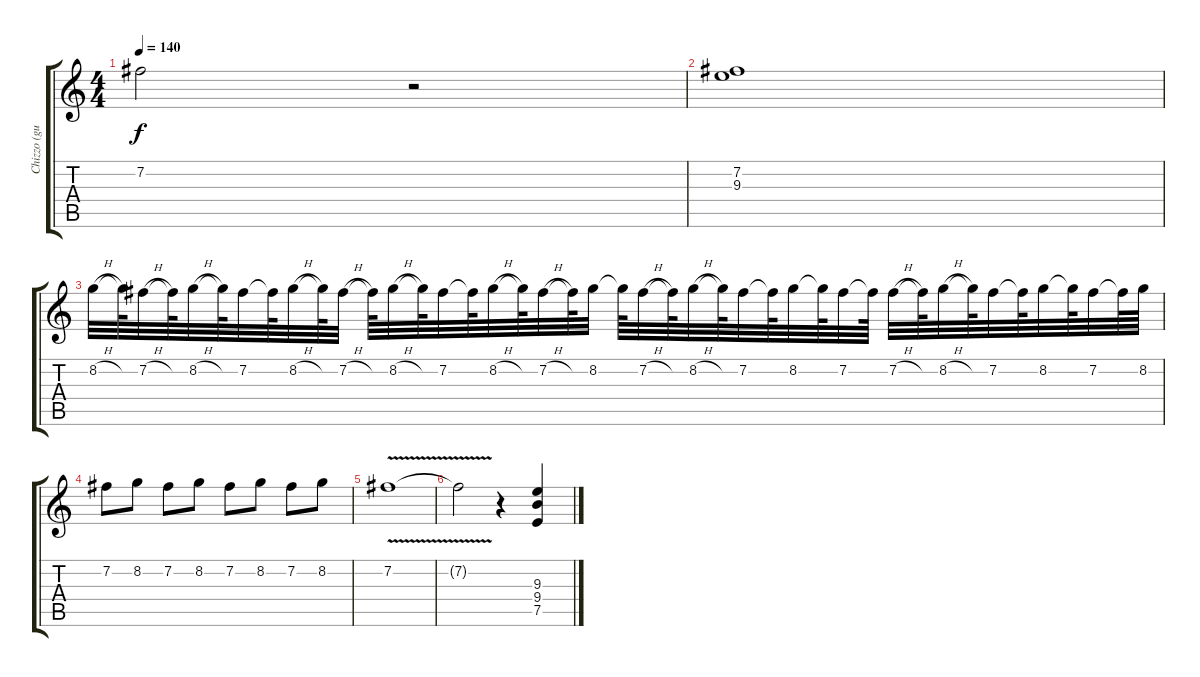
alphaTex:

\track ("Chizzo (guitarra)" "Chizzo (gu") {instrument overdrivenguitar}
\staff {score tabs}
\tuning (E4 B3 G3 D3 A2 E2) {hide}
\ts (4 4)
\tempo 140
\clef g2
\ks c
7.2{t}.2{dy f} r.2 |
(7.2 9.3).1 |
8.2{h}.32 8.2{t}.64 7.2{h}.32 7.2{t}.64 8.2{h}.32 8.2{t}.64 7.2.32 7.2{t}.64 8.2{h}.32 8.2{t}.64 7.2{h}.32 7.2{t}.64 8.2{h}.32 8.2{t}.64 7.2.32 7.2{t}.64 8.2{h}.32 8.2{t}.64 7.2{h}.32 7.2{t}.64 8.2.32 8.2{t}.64 7.2{h}.32 7.2{t}.64 8.2{h}.32 8.2{t}.64 7.2.32 7.2{t}.64 8.2.32 8.2{t}.64 7.2.32 7.2{t}.64 7.2{h}.32 7.2{t}.64 8.2{h}.32 8.2{t}.64 7.2.32 7.2{t}.64 8.2.32 8.2{t}.64 7.2.32 7.2{t}.64 8.2.64 |
7.2.8 8.2.8 7.2.8 8.2.8 7.2.8 8.2.8 7.2.8 8.2.8 |
7.2{v}.1 |
7.2{t}.2 r.4 (9.3 9.4 7.5).4
